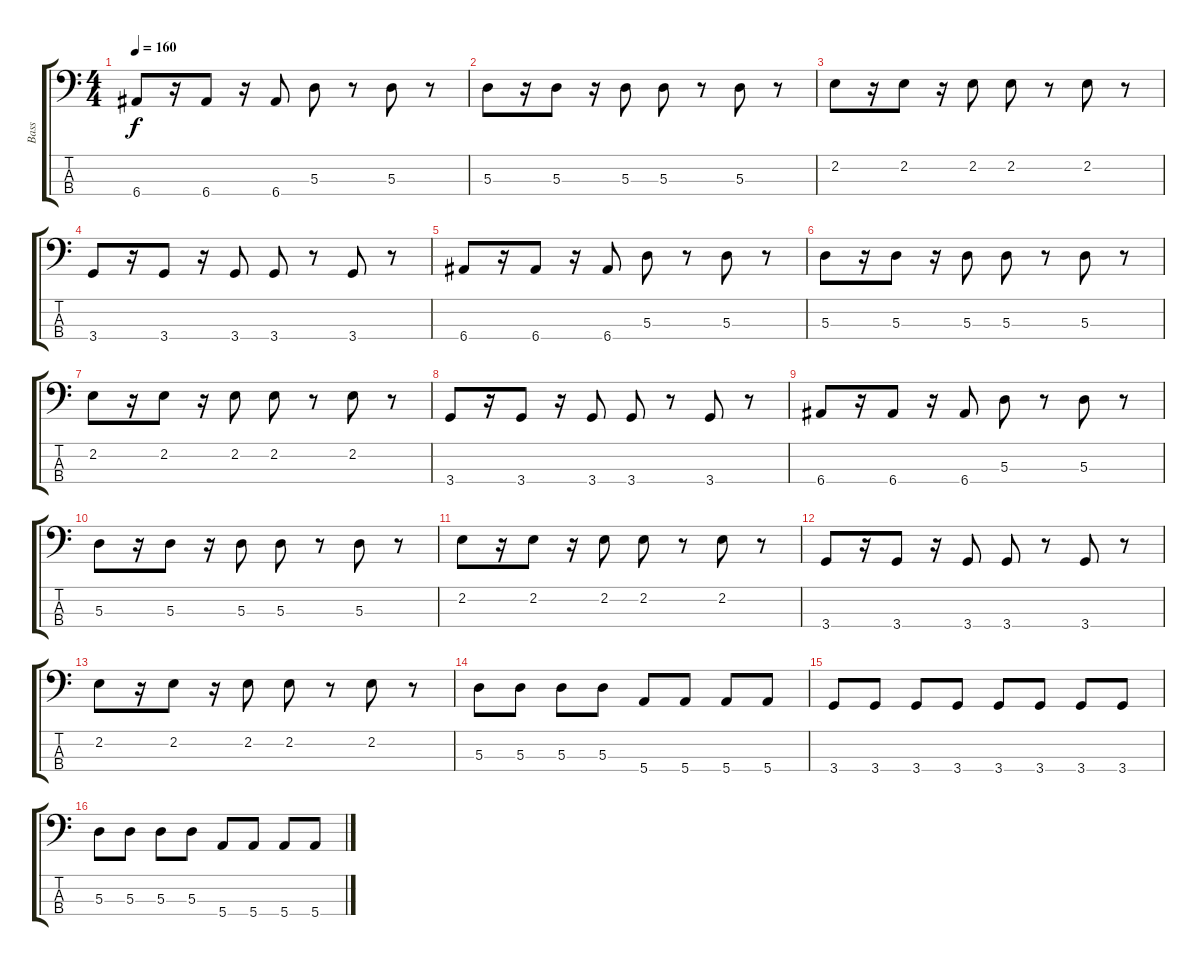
\track ("Bass" "Bass") {instrument electricbasspick}
\staff {score tabs}
\tuning (G2 D2 A1 E1) {hide}
\ts (4 4)
\tempo 160
\clef f4
\ks c
6.4.8{dy f} r.16 6.4.8 r.16 6.4.8 5.3.8 r.8 5.3.8 r.8 |
5.3.8 r.16 5.3.8 r.16 5.3.8 5.3.8 r.8 5.3.8 r.8 |
2.2.8 r.16 2.2.8 r.16 2.2.8 2.2.8 r.8 2.2.8 r.8 |
3.4.8 r.16 3.4.8 r.16 3.4.8 3.4.8 r.8 3.4.8 r.8 |
6.4.8 r.16 6.4.8 r.16 6.4.8 5.3.8 r.8 5.3.8 r.8 |
5.3.8 r.16 5.3.8 r.16 5.3.8 5.3.8 r.8 5.3.8 r.8 |
2.2.8 r.16 2.2.8 r.16 2.2.8 2.2.8 r.8 2.2.8 r.8 |
3.4.8 r.16 3.4.8 r.16 3.4.8 3.4.8 r.8 3.4.8 r.8 |
6.4.8 r.16 6.4.8 r.16 6.4.8 5.3.8 r.8 5.3.8 r.8 |
5.3.8 r.16 5.3.8 r.16 5.3.8 5.3.8 r.8 5.3.8 r.8 |
2.2.8 r.16 2.2.8 r.16 2.2.8 2.2.8 r.8 2.2.8 r.8 |
3.4.8 r.16 3.4.8 r.16 3.4.8 3.4.8 r.8 3.4.8 r.8 |
2.2.8 r.16 2.2.8 r.16 2.2.8 2.2.8 r.8 2.2.8 r.8 |
5.3.8 5.3.8 5.3.8 5.3.8 5.4.8 5.4.8 5.4.8 5.4.8 |
3.4.8 3.4.8 3.4.8 3.4.8 3.4.8 3.4.8 3.4.8 3.4.8 |
5.3.8 5.3.8 5.3.8 5.3.8 5.4.8 5.4.8 5.4.8 5.4.8
